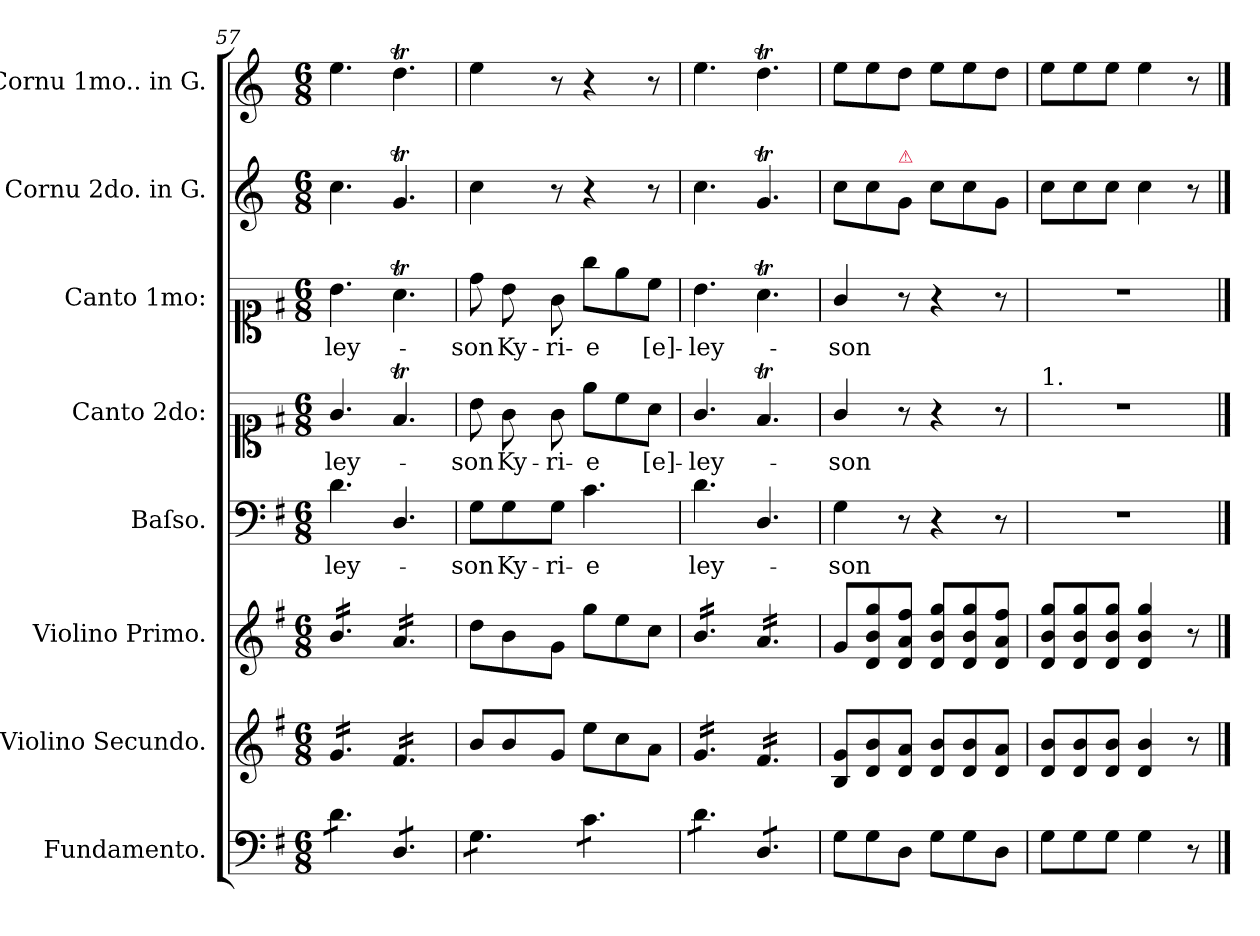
**kern	**kern	**kern	**kern	**text	**kern	**text	**kern	**text	**kern	**kern
*part8	*part7	*part6	*part5	*part5	*part4	*part4	*part3	*part3	*part2	*part1
*staff8	*staff7	*staff6	*staff5	*staff5	*staff4	*staff4	*staff3	*staff3	*staff2	*staff1
*I"Fundamento.	*I"Violino Secundo.	*I"Violino Primo.	*I"Baſso.	*	*I"Canto 2do:	*	*I"Canto 1mo:	*	*I"Cornu 2do. in G.	*I"Cornu 1mo.. in G.
*I'Fund.	*	*I'Vn I	*I'B.	*	*	*	*	*	*	*I'Cor I
*clefF4	*clefG2	*clefG2	*clefF4	*	*clefC1	*	*clefC1	*	*clefG2	*clefG2
*	*	*	*	*	*	*	*	*	*ITrd3c5	*ITrd3c5
*k[f#]	*k[f#]	*k[f#]	*k[f#]	*	*k[f#]	*	*k[f#]	*	*k[f#]	*k[f#]
*M6/8	*M6/8	*M6/8	*M6/8	*	*M6/8	*	*M6/8	*	*M6/8	*M6/8
=57	=57	=57	=57	=57	=57	=57	=57	=57	=57	=57
*tremolo	*	*	*	*	*	*	*	*	*	*
*	*tremolo	*	*	*	*	*	*	*	*	*
*	*	*tremolo	*	*	*	*	*	*	*	*
8d\L	16g/LL	16b/LL	4.d\	ley-	4.g/	-ley-	4.b\	-ley-	4.g\	4.b\
.	16g/	16b/	.	.	.	.	.	.	.	.
8d\	16g/	16b/	.	.	.	.	.	.	.	.
.	16g/	16b/	.	.	.	.	.	.	.	.
8d\J	16g/	16b/	.	.	.	.	.	.	.	.
.	16g/JJ	16b/JJ	.	.	.	.	.	.	.	.
8D/L	16f#/LL	16a/LL	4.D/	.	4.f#t/	.	4.aT\	.	4.dT/	4.aT\
.	16f#/	16a/	.	.	.	.	.	.	.	.
8D/	16f#/	16a/	.	.	.	.	.	.	.	.
.	16f#/	16a/	.	.	.	.	.	.	.	.
8D/J	16f#/	16a/	.	.	.	.	.	.	.	.
.	16f#/JJ	16a/JJ	.	.	.	.	.	.	.	.
*	*	*Xtremolo	*	*	*	*	*	*	*	*
*	*Xtremolo	*	*	*	*	*	*	*	*	*
=58	=58	=58	=58	=58	=58	=58	=58	=58	=58	=58
8G\L	8b/L	8dd\L	8G\L	-son	8b\	-son	8dd\	-son	4g\	4b\
8G\	8b/	8b\	8G\	Ky-	8g\	Ky-	8b\	Ky-	.	.
8G\J	8g/J	8g\J	8G\J	-ri-	8g\	-ri-	8g\	-ri-	8r	8r
8c\L	8ee\L	8gg\L	4.c\	-e	8ee\L	-e	8gg\L	-e	4r	4r
8c\	8cc\	8ee\	.	.	8cc\	.	8ee\	.	.	.
!	!	!	!	!	!	!LO:LY:i	!	!LO:LY:i	!	!
8c\J	8a\J	8cc\J	.	.	8a\J	[e]-	8cc\J	[e]-	8r	8r
=59	=59	=59	=59	=59	=59	=59	=59	=59	=59	=59
*	*tremolo	*	*	*	*	*	*	*	*	*
*	*	*tremolo	*	*	*	*	*	*	*	*
8d\L	16g/LL	16b/LL	4.d\	ley-	4.g/	-ley-	4.b\	-ley-	4.g\	4.b\
.	16g/	16b/	.	.	.	.	.	.	.	.
8d\	16g/	16b/	.	.	.	.	.	.	.	.
.	16g/	16b/	.	.	.	.	.	.	.	.
8d\J	16g/	16b/	.	.	.	.	.	.	.	.
.	16g/JJ	16b/JJ	.	.	.	.	.	.	.	.
8D/L	16f#/LL	16a/LL	4.D/	.	4.f#t/	.	4.aT\	.	4.dT/	4.aT\
.	16f#/	16a/	.	.	.	.	.	.	.	.
8D/	16f#/	16a/	.	.	.	.	.	.	.	.
.	16f#/	16a/	.	.	.	.	.	.	.	.
8D/J	16f#/	16a/	.	.	.	.	.	.	.	.
*Xtremolo	*	*	*	*	*	*	*	*	*	*
.	16f#/JJ	16a/JJ	.	.	.	.	.	.	.	.
*	*	*Xtremolo	*	*	*	*	*	*	*	*
*	*Xtremolo	*	*	*	*	*	*	*	*	*
=60	=60	=60	=60	=60	=60	=60	=60	=60	=60	=60
8G\L	8B/ 8g/L	8g/L	4G\	-son	4g/	-son	4g/	-son	8g\L	8b\L
8G\	8d/ 8b/	8d/ 8b/ 8gg/	.	.	.	.	.	.	8g\	8b\
!	!	!	!	!	!	!	!	!	!LO:TX:a:color=crimson:t=⚠	!
8D\J	8d/ 8a/J	8d/ 8a/ 8ff#/J	8r	.	8r	.	8r	.	8d\J	8a\J
8G\L	8d/ 8b/L	8d/ 8b/ 8gg/L	4r	.	4r	.	4r	.	8g\L	8b\L
8G\	8d/ 8b/	8d/ 8b/ 8gg/	.	.	.	.	.	.	8g\	8b\
8D\J	8d/ 8a/J	8d/ 8a/ 8ff#/J	8r	.	8r	.	8r	.	8d\J	8a\J
=61	=61	=61	=61	=61	=61	=61	=61	=61	=61	=61
!	!	!	!	!	!LO:TX:a:t=1.	!	!	!	!	!
8G\L	8d/ 8b/L	8d/ 8b/ 8gg/L	2.r	.	2.r	.	2.r	.	8g\L	8b\L
8G\	8d/ 8b/	8d/ 8b/ 8gg/	.	.	.	.	.	.	8g\	8b\
8G\J	8d/ 8b/J	8d/ 8b/ 8gg/J	.	.	.	.	.	.	8g\J	8b\J
4G\	4d/ 4b/	4d/ 4b/ 4gg/	.	.	.	.	.	.	4g\	4b\
8r	8r	8r	.	.	.	.	.	.	8r	8r
==	==	==	==	==	==	==	==	==	==	==
*-	*-	*-	*-	*-	*-	*-	*-	*-	*-	*-
